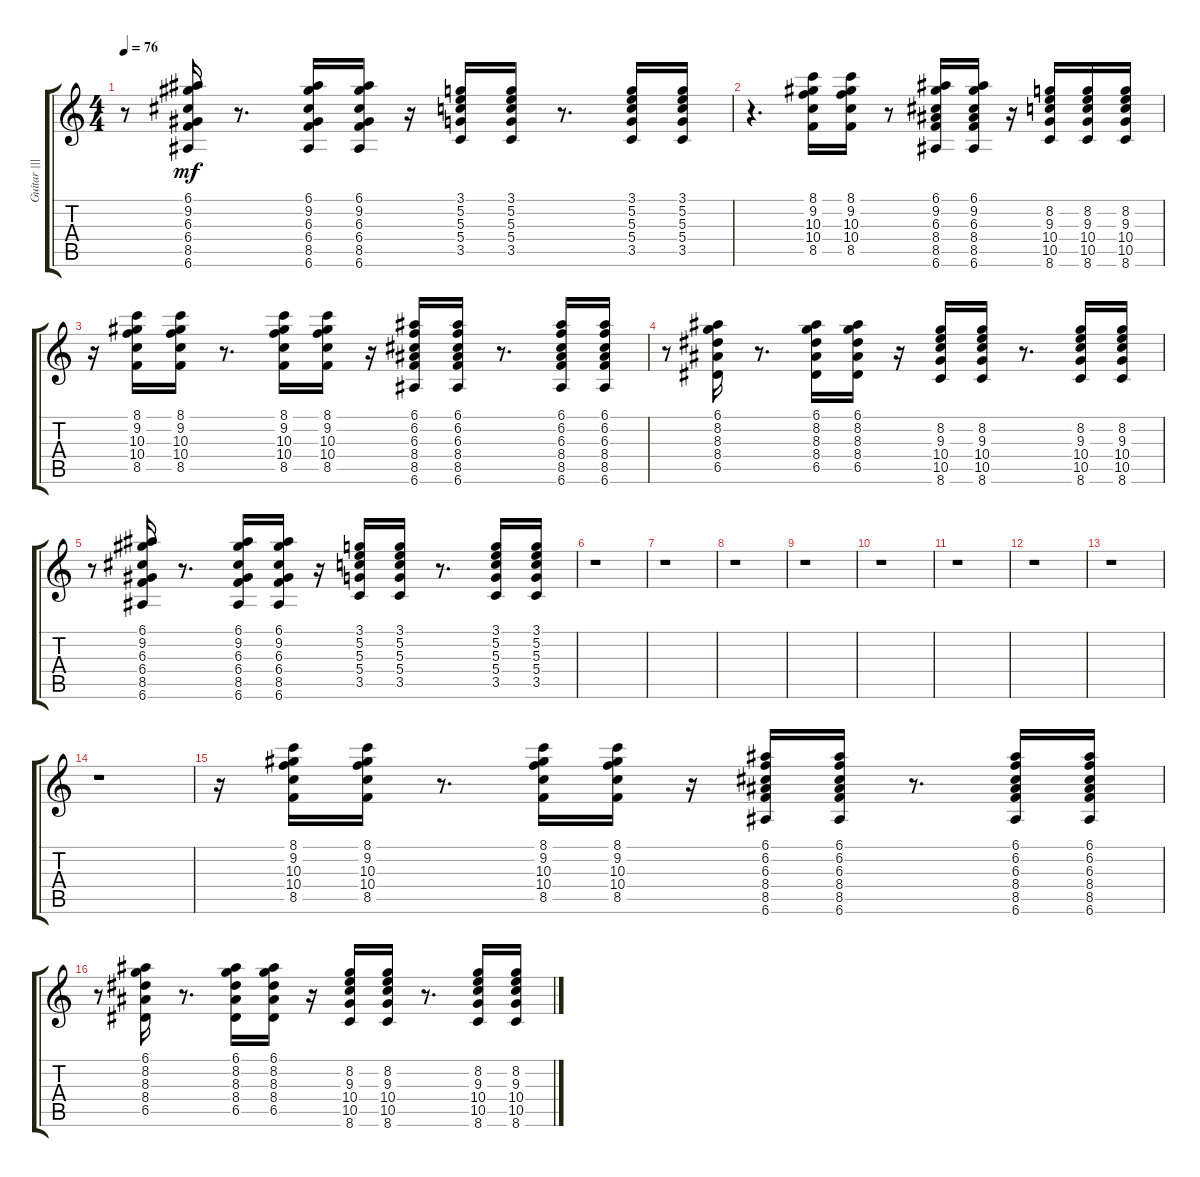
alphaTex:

\track ("Guitar ||| (muted)" "Guitar |||") {instrument electricguitarmuted}
\staff {score tabs}
\tuning (E4 B3 G3 D3 A2 E2) {hide}
\ts (4 4)
\tempo 76
\clef g2
\ks c
r.8{dy mf} (6.1 9.2 6.3 6.4 8.5 6.6).16 r.8{d} (6.1 9.2 6.3 6.4 8.5 6.6).16 (6.1 9.2 6.3 6.4 8.5 6.6).16 r.16 (3.1 5.2 5.3 5.4 3.5).16 (3.1 5.2 5.3 5.4 3.5).16 r.8{d} (3.1 5.2 5.3 5.4 3.5).16 (3.1 5.2 5.3 5.4 3.5).16 |
r.4{d} (8.1 9.2 10.3 10.4 8.5).16 (8.1 9.2 10.3 10.4 8.5).16 r.8 (6.1 9.2 6.3 8.4 8.5 6.6).16 (6.1 9.2 6.3 8.4 8.5 6.6).16 r.16 (8.2 9.3 10.4 10.5 8.6).16 (8.2 9.3 10.4 10.5 8.6).16 (8.2 9.3 10.4 10.5 8.6).16 |
r.16 (8.1 9.2 10.3 10.4 8.5).16 (8.1 9.2 10.3 10.4 8.5).16 r.8{d} (8.1 9.2 10.3 10.4 8.5).16 (8.1 9.2 10.3 10.4 8.5).16 r.16 (6.1 6.2 6.3 8.4 8.5 6.6).16 (6.1 6.2 6.3 8.4 8.5 6.6).16 r.8{d} (6.1 6.2 6.3 8.4 8.5 6.6).16 (6.1 6.2 6.3 8.4 8.5 6.6).16 |
r.8 (6.1 8.2 8.3 8.4 6.5).16 r.8{d} (6.1 8.2 8.3 8.4 6.5).16 (6.1 8.2 8.3 8.4 6.5).16 r.16 (8.2 9.3 10.4 10.5 8.6).16 (8.2 9.3 10.4 10.5 8.6).16 r.8{d} (8.2 9.3 10.4 10.5 8.6).16 (8.2 9.3 10.4 10.5 8.6).16 |
r.8 (6.1 9.2 6.3 6.4 8.5 6.6).16 r.8{d} (6.1 9.2 6.3 6.4 8.5 6.6).16 (6.1 9.2 6.3 6.4 8.5 6.6).16 r.16 (3.1 5.2 5.3 5.4 3.5).16 (3.1 5.2 5.3 5.4 3.5).16 r.8{d} (3.1 5.2 5.3 5.4 3.5).16 (3.1 5.2 5.3 5.4 3.5).16 |
r.1 |
r.1 |
r.1 |
r.1 |
r.1 |
r.1 |
r.1 |
r.1 |
r.1 |
r.16 (8.1 9.2 10.3 10.4 8.5).16 (8.1 9.2 10.3 10.4 8.5).16 r.8{d} (8.1 9.2 10.3 10.4 8.5).16 (8.1 9.2 10.3 10.4 8.5).16 r.16 (6.1 6.2 6.3 8.4 8.5 6.6).16 (6.1 6.2 6.3 8.4 8.5 6.6).16 r.8{d} (6.1 6.2 6.3 8.4 8.5 6.6).16 (6.1 6.2 6.3 8.4 8.5 6.6).16 |
r.8 (6.1 8.2 8.3 8.4 6.5).16 r.8{d} (6.1 8.2 8.3 8.4 6.5).16 (6.1 8.2 8.3 8.4 6.5).16 r.16 (8.2 9.3 10.4 10.5 8.6).16 (8.2 9.3 10.4 10.5 8.6).16 r.8{d} (8.2 9.3 10.4 10.5 8.6).16 (8.2 9.3 10.4 10.5 8.6).16
